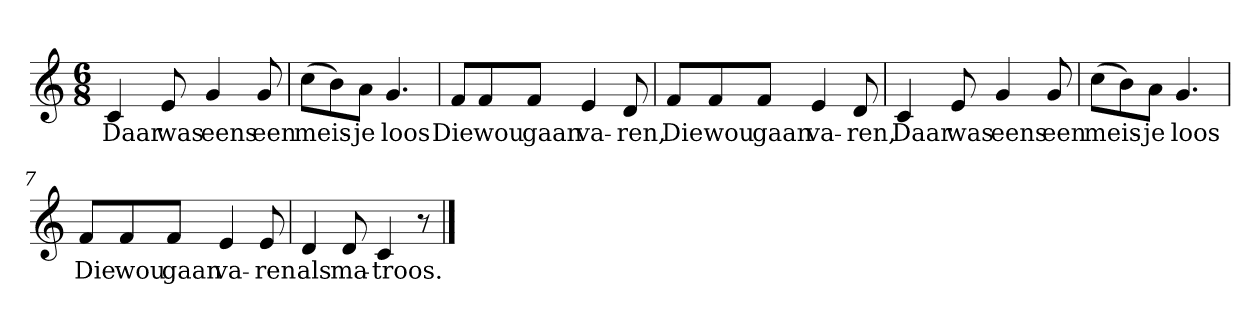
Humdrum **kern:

**kern	**text
*part1	*part1
*staff1	*staff1
*clefG2	*
*k[]	*
*C:	*
*M6/8	*
*MM120	*
=1	=1
4c	Daar
8e	was
4g	eens
8g	een
=2	=2
(8cc\L	meis-
8b\)	.
8a\J	-je
4.g	loos
=3	=3
8f/L	Die
8f/	wou
8f/J	gaan
4e	va-
8d	-ren,
=4	=4
8f/L	Die
8f/	wou
8f/J	gaan
4e	va-
8d	-ren,
=5	=5
4c	Daar
8e	was
4g	eens
8g	een
=6	=6
(8cc\L	meis-
8b\)	.
8a\J	-je
4.g	loos
=7	=7
8f/L	Die
8f/	wou
8f/J	gaan
4e	va-
8e	-ren
=8	=8
4d	als
8d	ma-
4c	-troos.
8r	.
==	==
*-	*-
